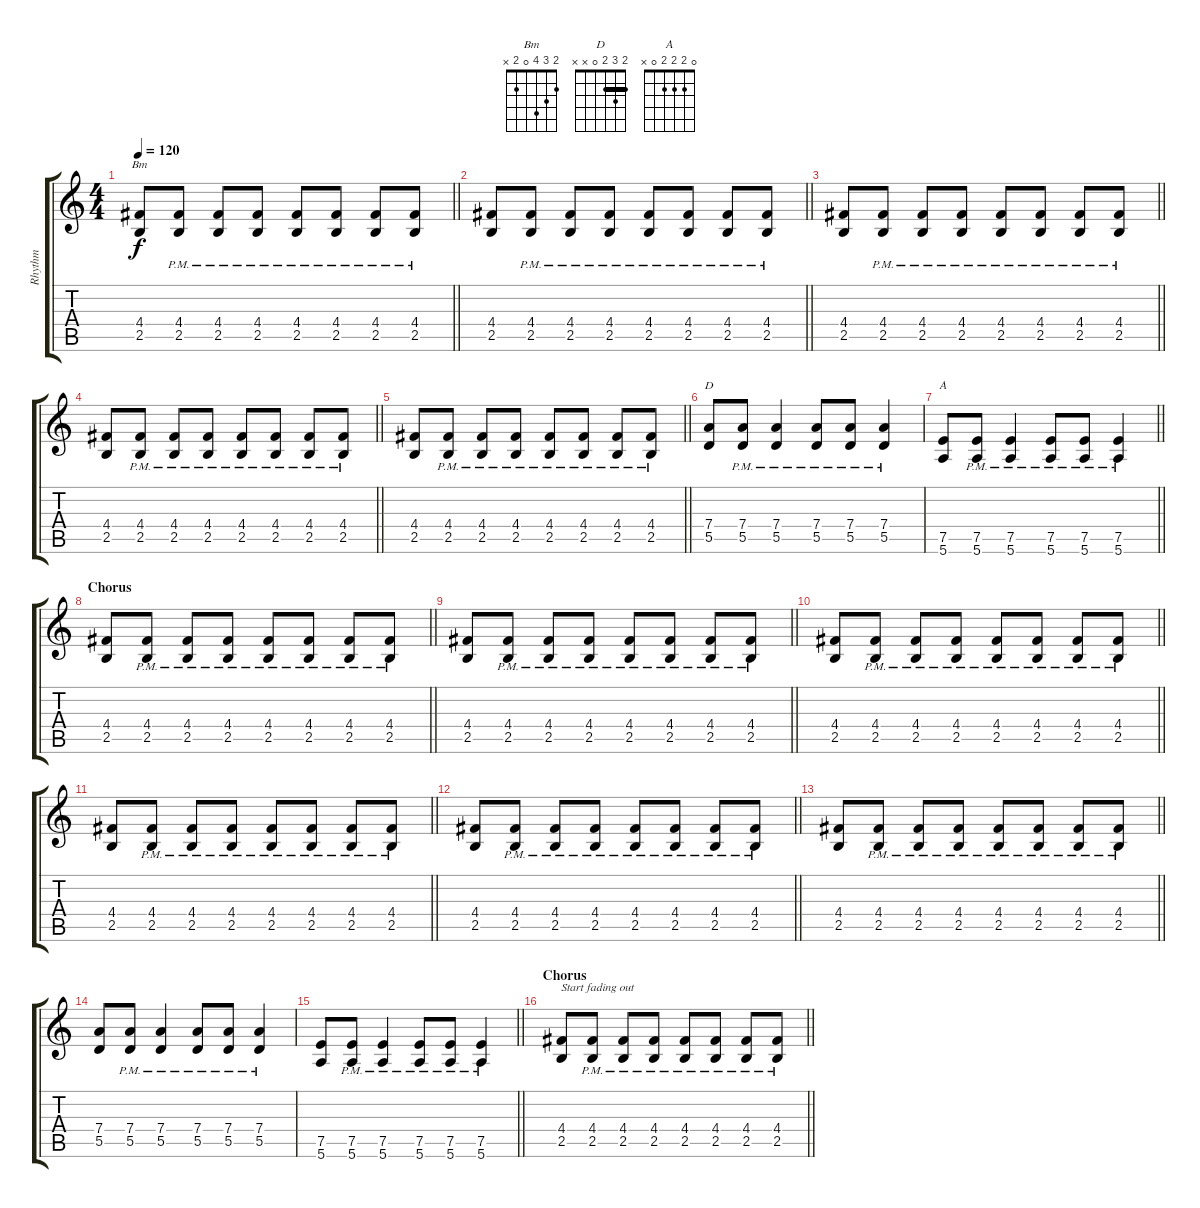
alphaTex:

\track ("Rhythm" "Rhythm") {instrument distortionguitar}
\staff {score tabs}
\tuning (E4 B3 G3 D3 A2 E2) {hide}
\chord ("Bm" 2 3 4 0 2 x)
\chord ("D" 2 3 2 0 x x) {barre 2}
\chord ("A" 0 2 2 2 0 x)
\ts (4 4)
\tempo 120
\clef g2
\barLineRight lightlight
\ks c
(4.4 2.5).8{ch "Bm" dy f} (4.4{pm} 2.5{pm}).8 (4.4{pm} 2.5{pm}).8 (4.4{pm} 2.5{pm}).8 (4.4{pm} 2.5{pm}).8 (4.4{pm} 2.5{pm}).8 (4.4{pm} 2.5{pm}).8 (4.4{pm} 2.5{pm}).8 |
\barLineRight lightlight
(4.4 2.5).8 (4.4{pm} 2.5{pm}).8 (4.4{pm} 2.5{pm}).8 (4.4{pm} 2.5{pm}).8 (4.4{pm} 2.5{pm}).8 (4.4{pm} 2.5{pm}).8 (4.4{pm} 2.5{pm}).8 (4.4{pm} 2.5{pm}).8 |
\barLineRight lightlight
(4.4 2.5).8 (4.4{pm} 2.5{pm}).8 (4.4{pm} 2.5{pm}).8 (4.4{pm} 2.5{pm}).8 (4.4{pm} 2.5{pm}).8 (4.4{pm} 2.5{pm}).8 (4.4{pm} 2.5{pm}).8 (4.4{pm} 2.5{pm}).8 |
\barLineRight lightlight
(4.4 2.5).8 (4.4{pm} 2.5{pm}).8 (4.4{pm} 2.5{pm}).8 (4.4{pm} 2.5{pm}).8 (4.4{pm} 2.5{pm}).8 (4.4{pm} 2.5{pm}).8 (4.4{pm} 2.5{pm}).8 (4.4{pm} 2.5{pm}).8 |
\barLineRight lightlight
(4.4 2.5).8 (4.4{pm} 2.5{pm}).8 (4.4{pm} 2.5{pm}).8 (4.4{pm} 2.5{pm}).8 (4.4{pm} 2.5{pm}).8 (4.4{pm} 2.5{pm}).8 (4.4{pm} 2.5{pm}).8 (4.4{pm} 2.5{pm}).8 |
(7.4 5.5).8{ch "D"} (7.4{pm} 5.5{pm}).8 (7.4{pm} 5.5{pm}).4 (7.4{pm} 5.5{pm}).8 (7.4{pm} 5.5{pm}).8 (7.4{pm} 5.5{pm}).4 |
\barLineRight lightlight
(7.5 5.6).8{ch "A"} (7.5{pm} 5.6).8 (7.5{pm} 5.6).4 (7.5{pm} 5.6).8 (7.5{pm} 5.6).8 (7.5{pm} 5.6).4 |
\section ("" "Chorus")
\barLineRight lightlight
(4.4 2.5).8 (4.4{pm} 2.5{pm}).8 (4.4{pm} 2.5{pm}).8 (4.4{pm} 2.5{pm}).8 (4.4{pm} 2.5{pm}).8 (4.4{pm} 2.5{pm}).8 (4.4{pm} 2.5{pm}).8 (4.4{pm} 2.5{pm}).8 |
\barLineRight lightlight
(4.4 2.5).8 (4.4{pm} 2.5{pm}).8 (4.4{pm} 2.5{pm}).8 (4.4{pm} 2.5{pm}).8 (4.4{pm} 2.5{pm}).8 (4.4{pm} 2.5{pm}).8 (4.4{pm} 2.5{pm}).8 (4.4{pm} 2.5{pm}).8 |
\barLineRight lightlight
(4.4 2.5).8 (4.4{pm} 2.5{pm}).8 (4.4{pm} 2.5{pm}).8 (4.4{pm} 2.5{pm}).8 (4.4{pm} 2.5{pm}).8 (4.4{pm} 2.5{pm}).8 (4.4{pm} 2.5{pm}).8 (4.4{pm} 2.5{pm}).8 |
\barLineRight lightlight
(4.4 2.5).8 (4.4{pm} 2.5{pm}).8 (4.4{pm} 2.5{pm}).8 (4.4{pm} 2.5{pm}).8 (4.4{pm} 2.5{pm}).8 (4.4{pm} 2.5{pm}).8 (4.4{pm} 2.5{pm}).8 (4.4{pm} 2.5{pm}).8 |
\barLineRight lightlight
(4.4 2.5).8 (4.4{pm} 2.5{pm}).8 (4.4{pm} 2.5{pm}).8 (4.4{pm} 2.5{pm}).8 (4.4{pm} 2.5{pm}).8 (4.4{pm} 2.5{pm}).8 (4.4{pm} 2.5{pm}).8 (4.4{pm} 2.5{pm}).8 |
\barLineRight lightlight
(4.4 2.5).8 (4.4{pm} 2.5{pm}).8 (4.4{pm} 2.5{pm}).8 (4.4{pm} 2.5{pm}).8 (4.4{pm} 2.5{pm}).8 (4.4{pm} 2.5{pm}).8 (4.4{pm} 2.5{pm}).8 (4.4{pm} 2.5{pm}).8 |
(7.4 5.5).8 (7.4{pm} 5.5{pm}).8 (7.4{pm} 5.5{pm}).4 (7.4{pm} 5.5{pm}).8 (7.4{pm} 5.5{pm}).8 (7.4{pm} 5.5{pm}).4 |
\barLineRight lightlight
(7.5 5.6).8 (7.5{pm} 5.6).8 (7.5{pm} 5.6).4 (7.5{pm} 5.6).8 (7.5{pm} 5.6).8 (7.5{pm} 5.6).4 |
\section ("" "Chorus")
\barLineRight lightlight
(4.4 2.5).8{txt "Start fading out" volume 9} (4.4{pm} 2.5{pm}).8 (4.4{pm} 2.5{pm}).8 (4.4{pm} 2.5{pm}).8 (4.4{pm} 2.5{pm}).8 (4.4{pm} 2.5{pm}).8 (4.4{pm} 2.5{pm}).8 (4.4{pm} 2.5{pm}).8
